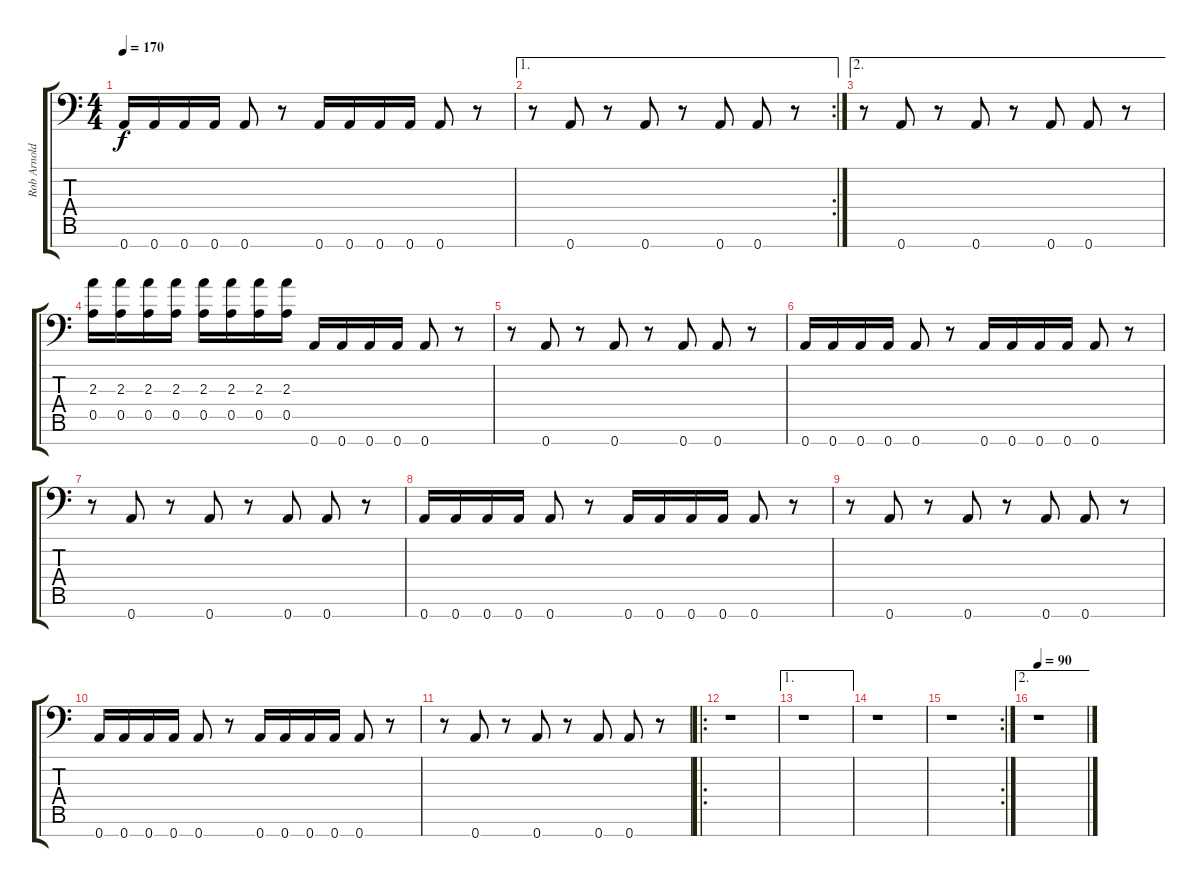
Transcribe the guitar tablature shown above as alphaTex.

\track ("Rob Arnold" "Rob Arnold") {instrument overdrivenguitar}
\staff {score tabs}
\tuning (E4 B3 G3 D3 A2 E2 A1) {hide}
\ts (4 4)
\tempo 170
\clef f4
\ks c
0.7.16{dy f} 0.7.16 0.7.16 0.7.16 0.7.8 r.8 0.7.16 0.7.16 0.7.16 0.7.16 0.7.8 r.8 |
\ae 1
\rc 2
r.8 0.7.8 r.8 0.7.8 r.8 0.7.8 0.7.8 r.8 |
\ae 2
r.8 0.7.8 r.8 0.7.8 r.8 0.7.8 0.7.8 r.8 |
(2.3 0.5).16 (2.3 0.5).16 (2.3 0.5).16 (2.3 0.5).16 (2.3 0.5).16 (2.3 0.5).16 (2.3 0.5).16 (2.3 0.5).16 0.7.16 0.7.16 0.7.16 0.7.16 0.7.8 r.8 |
r.8 0.7.8 r.8 0.7.8 r.8 0.7.8 0.7.8 r.8 |
0.7.16 0.7.16 0.7.16 0.7.16 0.7.8 r.8 0.7.16 0.7.16 0.7.16 0.7.16 0.7.8 r.8 |
r.8 0.7.8 r.8 0.7.8 r.8 0.7.8 0.7.8 r.8 |
0.7.16 0.7.16 0.7.16 0.7.16 0.7.8 r.8 0.7.16 0.7.16 0.7.16 0.7.16 0.7.8 r.8 |
r.8 0.7.8 r.8 0.7.8 r.8 0.7.8 0.7.8 r.8 |
0.7.16 0.7.16 0.7.16 0.7.16 0.7.8 r.8 0.7.16 0.7.16 0.7.16 0.7.16 0.7.8 r.8 |
r.8 0.7.8 r.8 0.7.8 r.8 0.7.8 0.7.8 r.8 |
\ro
r.1 |
\ae 1
r.1 |
r.1 |
\rc 2
r.1 |
\ae 2
\tempo 90
r.1
